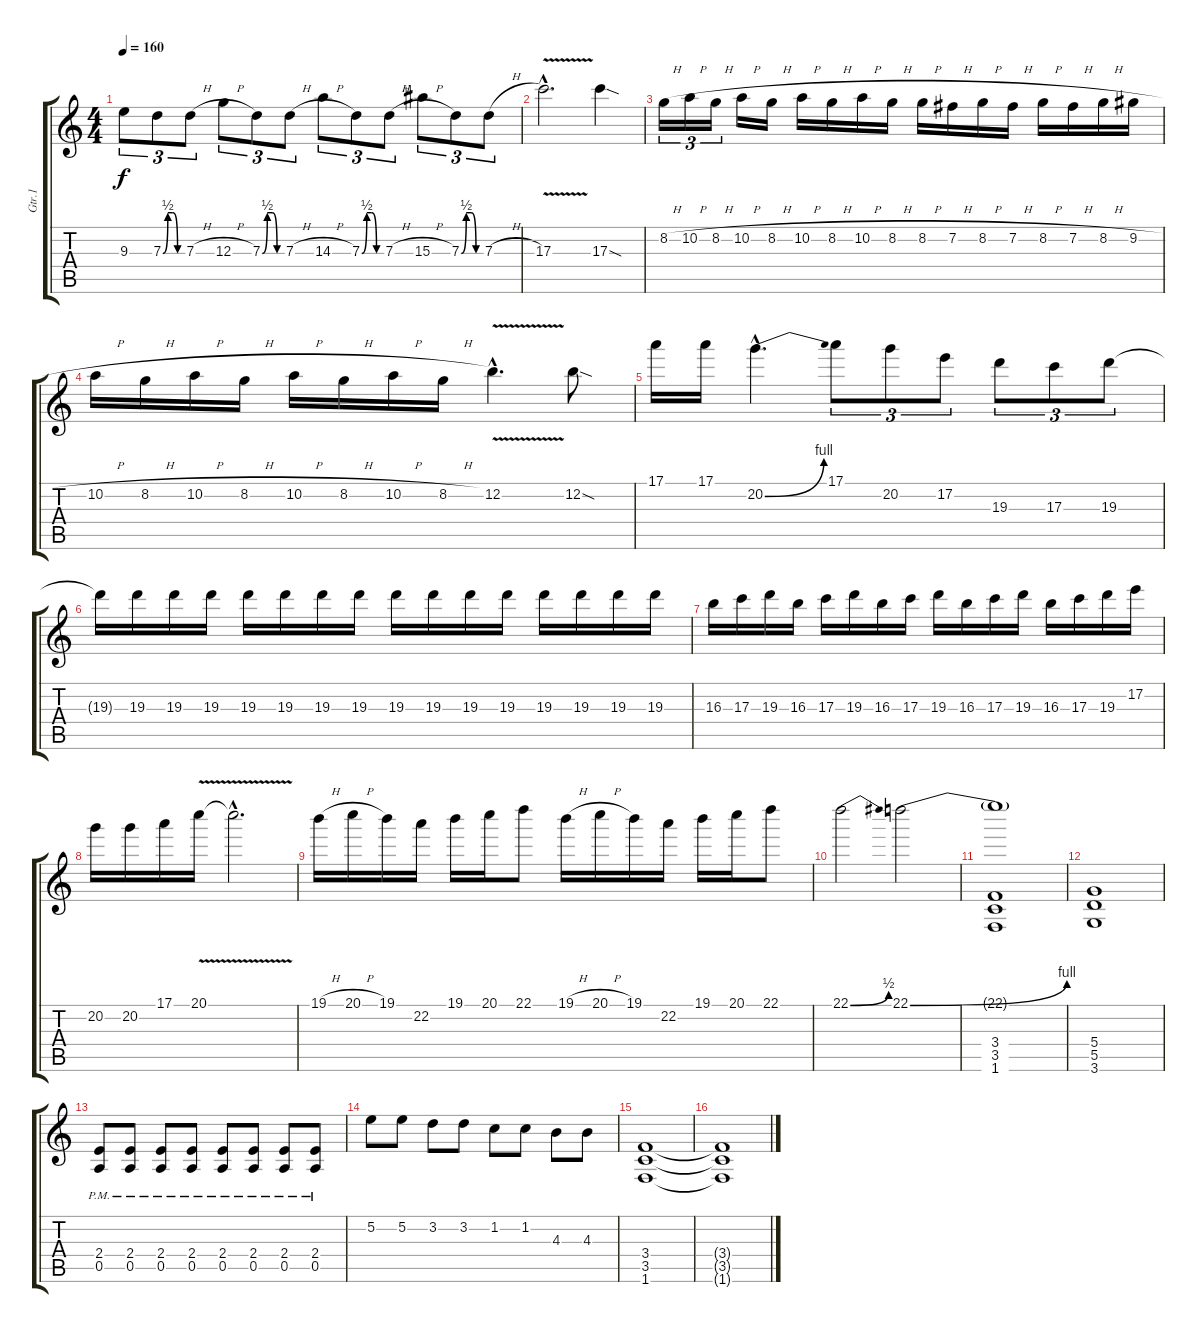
\track ("Gtr.1" "Gtr.1") {instrument distortionguitar}
\staff {score tabs}
\tuning (E4 B3 G3 D3 A2 E2) {hide}
\ts (4 4)
\tempo 160
\clef g2
\ks c
9.3.8{tu (3 2) dy f} 7.3{be (custom 0 0 15 2 30 2 45 0 60 0)}.8{tu (3 2)} 7.3{h}.8{tu (3 2)} 12.3{h}.8{tu (3 2)} 7.3{be (custom 0 0 15 2 30 2 45 0 60 0)}.8{tu (3 2)} 7.3{h}.8{tu (3 2)} 14.3{h}.8{tu (3 2)} 7.3{be (custom 0 0 15 2 30 2 45 0 60 0)}.8{tu (3 2)} 7.3{h}.8{tu (3 2)} 15.3{h}.8{tu (3 2)} 7.3{be (custom 0 0 15 2 30 2 45 0 60 0)}.8{tu (3 2)} 7.3{h}.8{tu (3 2)} |
17.3{v hac}.2{d} 17.3{sod}.4 |
8.2{h}.16{tu (3 2)} 10.2{h}.16{tu (3 2)} 8.2{h}.16{tu (3 2)} 10.2{h}.16 8.2{h}.16 10.2{h}.16 8.2{h}.16 10.2{h}.16 8.2{h}.16 8.2{h}.16 7.2{h}.16 8.2{h}.16 7.2{h}.16 8.2{h}.16 7.2{h}.16 8.2{h}.16 9.2{h}.16 |
10.2{h}.16 8.2{h}.16 10.2{h}.16 8.2{h}.16 10.2{h}.16 8.2{h}.16 10.2{h}.16 8.2{h}.16 12.2{v hac}.4{d} 12.2{sod}.8 |
17.1.16 17.1.16 20.2{be (bend 0 0 60 4) hac}.4{d} 17.1.8{tu (3 2)} 20.2.8{tu (3 2)} 17.2.8{tu (3 2)} 19.3.8{tu (3 2)} 17.3.8{tu (3 2)} 19.3.8{tu (3 2)} |
19.3{t}.16 19.3.16 19.3.16 19.3.16 19.3.16 19.3.16 19.3.16 19.3.16 19.3.16 19.3.16 19.3.16 19.3.16 19.3.16 19.3.16 19.3.16 19.3.16 |
16.3.16 17.3.16 19.3.16 16.3.16 17.3.16 19.3.16 16.3.16 17.3.16 19.3.16 16.3.16 17.3.16 19.3.16 16.3.16 17.3.16 19.3.16 17.2.16 |
20.2.16 20.2.16 17.1.16 20.1{v}.16 20.1{hac t}.2{d} |
19.1{h}.16 20.1{h}.16 19.1.16 22.2.16 19.1.16 20.1.16 22.1.8 19.1{h}.16 20.1{h}.16 19.1.16 22.2.16 19.1.16 20.1.16 22.1.8 |
22.1{be (bend 0 0 60 2)}.2 22.1{be (bend 0 0 60 4)}.2 |
(22.1{t} 3.4 3.5 1.6).1 |
(5.4 5.5 3.6).1 |
(2.4{pm} 0.5{pm}).8 (2.4{pm} 0.5{pm}).8 (2.4{pm} 0.5{pm}).8 (2.4{pm} 0.5{pm}).8 (2.4{pm} 0.5{pm}).8 (2.4{pm} 0.5{pm}).8 (2.4{pm} 0.5{pm}).8 (2.4{pm} 0.5{pm}).8 |
5.2.8 5.2.8 3.2.8 3.2.8 1.2.8 1.2.8 4.3.8 4.3.8 |
(3.4 3.5 1.6).1 |
(3.4{t} 3.5{t} 1.6{t}).1
